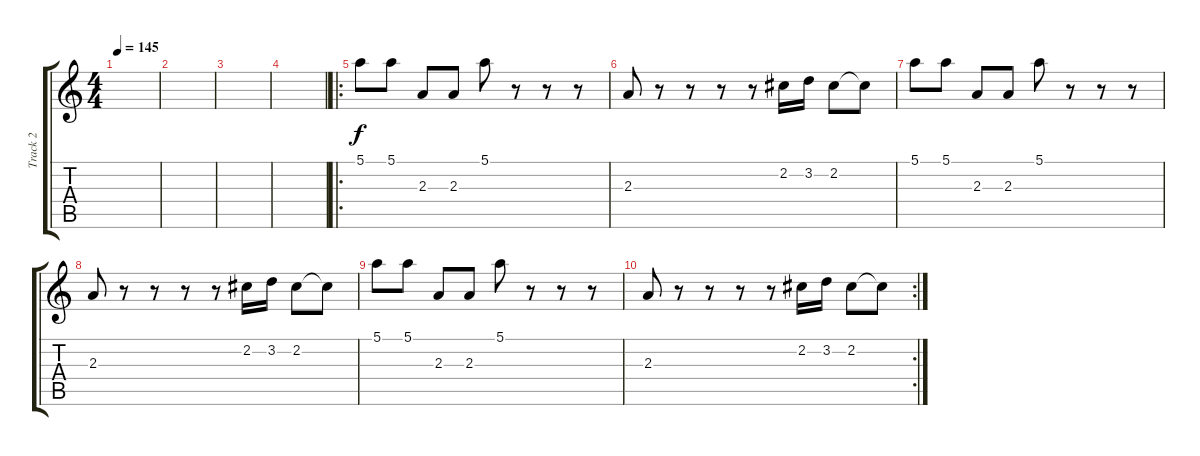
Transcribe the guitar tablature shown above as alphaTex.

\track ("Track 2" "Track 2") {instrument distortionguitar}
\staff {score tabs}
\tuning (E4 B3 G3 D3 A2 E2) {hide}
\ts (4 4)
\tempo 145
\clef g2
\ks c
|
|
|
|
\ro
5.1.8 5.1.8 2.3.8 2.3.8 5.1.8 r.8 r.8 r.8 |
2.3.8 r.8 r.8 r.8 r.8 2.2.16 3.2.16 2.2.8 2.2{t}.8 |
5.1.8 5.1.8 2.3.8 2.3.8 5.1.8 r.8 r.8 r.8 |
2.3.8 r.8 r.8 r.8 r.8 2.2.16 3.2.16 2.2.8 2.2{t}.8 |
5.1.8 5.1.8 2.3.8 2.3.8 5.1.8 r.8 r.8 r.8 |
\rc 2
2.3.8 r.8 r.8 r.8 r.8 2.2.16 3.2.16 2.2.8 2.2{t}.8
